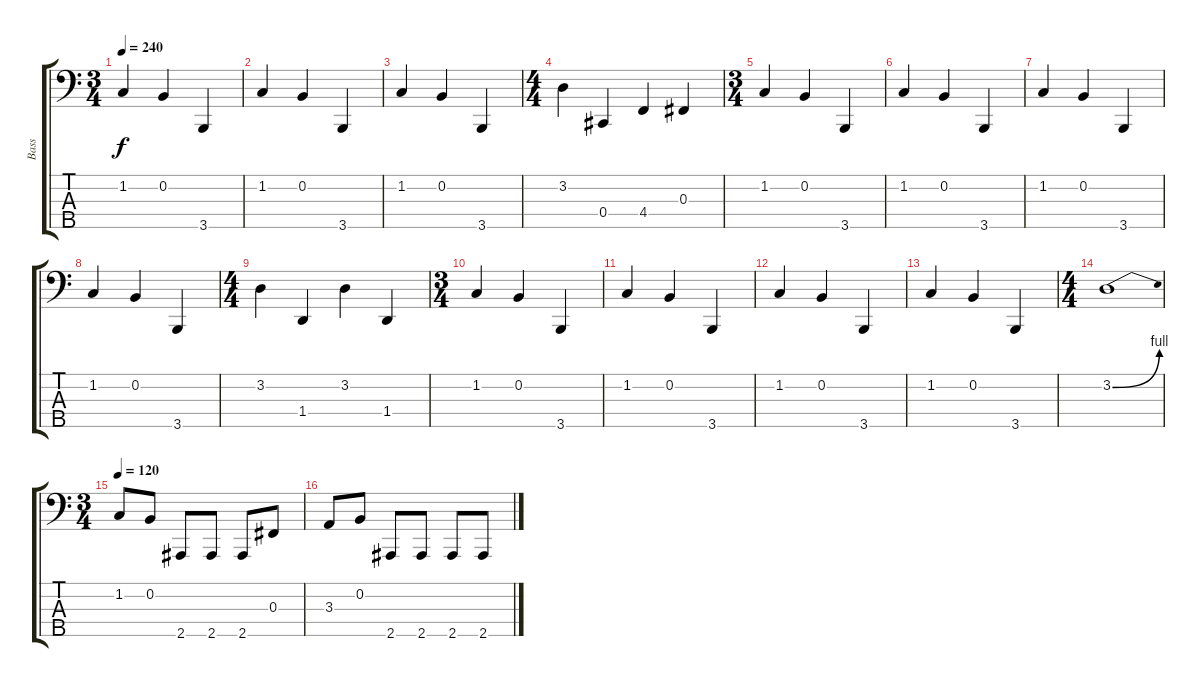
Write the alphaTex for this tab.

\track ("Bass" "Bass") {instrument electricbassfinger}
\staff {score tabs}
\tuning (E2 B1 Gb1 Db1 Ab0) {hide}
\ts (3 4)
\tempo 240
\clef f4
\ks c
1.2.4{dy f} 0.2.4 3.5.4 |
1.2.4 0.2.4 3.5.4 |
1.2.4 0.2.4 3.5.4 |
\ts (4 4)
3.2.4 0.4.4 4.4.4 0.3.4 |
\ts (3 4)
1.2.4 0.2.4 3.5.4 |
1.2.4 0.2.4 3.5.4 |
1.2.4 0.2.4 3.5.4 |
1.2.4 0.2.4 3.5.4 |
\ts (4 4)
3.2.4 1.4.4 3.2.4 1.4.4 |
\ts (3 4)
1.2.4 0.2.4 3.5.4 |
1.2.4 0.2.4 3.5.4 |
1.2.4 0.2.4 3.5.4 |
1.2.4 0.2.4 3.5.4 |
\ts (4 4)
3.2{be (bend 0 0 60 4)}.1 |
\ts (3 4)
\tempo 120
1.2.8 0.2.8 2.5.8 2.5.8 2.5.8 0.3.8 |
3.3.8 0.2.8 2.5.8 2.5.8 2.5.8 2.5.8
